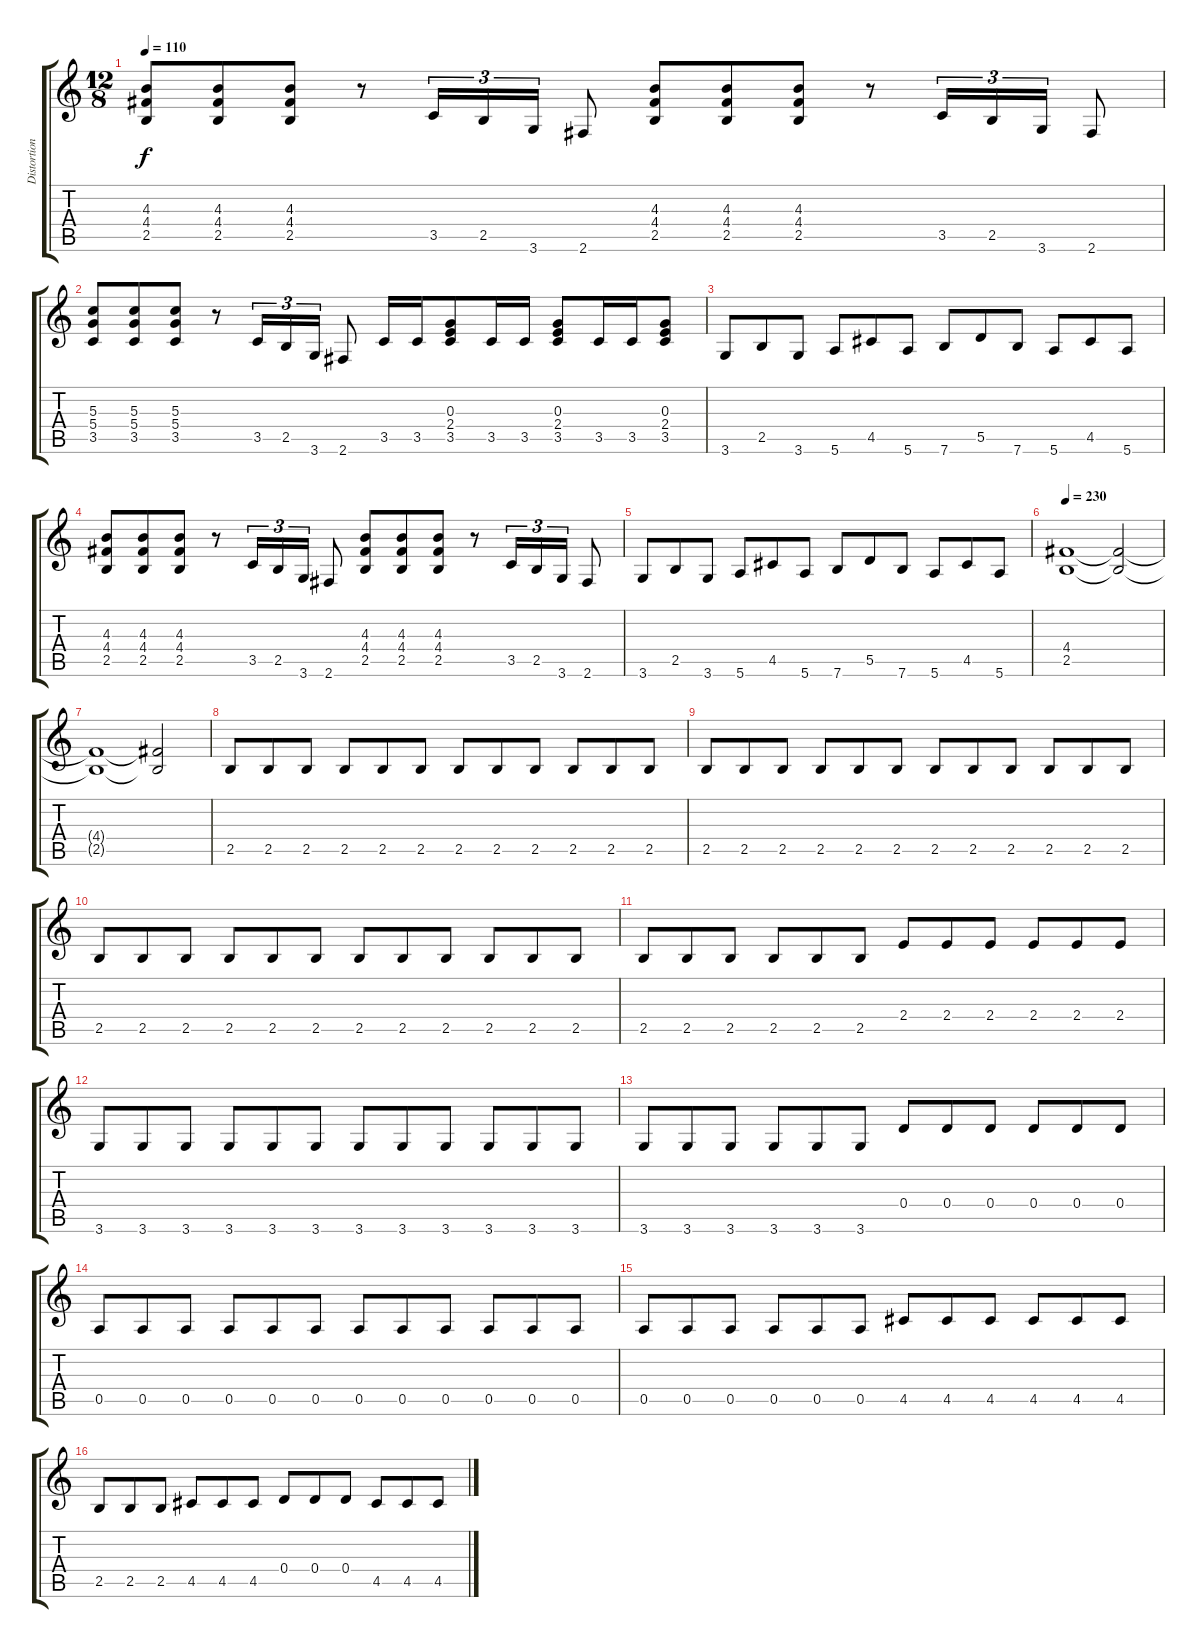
\track ("Distortion" "Distortion") {instrument distortionguitar}
\staff {score tabs}
\tuning (E4 B3 G3 D3 A2 E2) {hide}
\ts (12 8)
\tempo 110
\clef g2
\ks c
(4.3 4.4 2.5).8{dy f} (4.3 4.4 2.5).8 (4.3 4.4 2.5).8 r.8 3.5.16{tu (3 2)} 2.5.16{tu (3 2)} 3.6.16{tu (3 2)} 2.6.8 (4.3 4.4 2.5).8 (4.3 4.4 2.5).8 (4.3 4.4 2.5).8 r.8 3.5.16{tu (3 2)} 2.5.16{tu (3 2)} 3.6.16{tu (3 2)} 2.6.8 |
(5.3 5.4 3.5).8 (5.3 5.4 3.5).8 (5.3 5.4 3.5).8 r.8 3.5.16{tu (3 2)} 2.5.16{tu (3 2)} 3.6.16{tu (3 2)} 2.6.8 3.5.16 3.5.16 (0.3 2.4 3.5).8 3.5.16 3.5.16 (0.3 2.4 3.5).8 3.5.16 3.5.16 (0.3 2.4 3.5).8 |
3.6.8 2.5.8 3.6.8 5.6.8 4.5.8 5.6.8 7.6.8 5.5.8 7.6.8 5.6.8 4.5.8 5.6.8 |
(4.3 4.4 2.5).8 (4.3 4.4 2.5).8 (4.3 4.4 2.5).8 r.8 3.5.16{tu (3 2)} 2.5.16{tu (3 2)} 3.6.16{tu (3 2)} 2.6.8 (4.3 4.4 2.5).8 (4.3 4.4 2.5).8 (4.3 4.4 2.5).8 r.8 3.5.16{tu (3 2)} 2.5.16{tu (3 2)} 3.6.16{tu (3 2)} 2.6.8 |
3.6.8 2.5.8 3.6.8 5.6.8 4.5.8 5.6.8 7.6.8 5.5.8 7.6.8 5.6.8 4.5.8 5.6.8 |
\tempo 230
(4.4 2.5).1 (4.4{t} 2.5{t}).2 |
(4.4{t} 2.5{t}).1 (4.4{t} 2.5{t}).2 |
2.5.8 2.5.8 2.5.8 2.5.8 2.5.8 2.5.8 2.5.8 2.5.8 2.5.8 2.5.8 2.5.8 2.5.8 |
2.5.8 2.5.8 2.5.8 2.5.8 2.5.8 2.5.8 2.5.8 2.5.8 2.5.8 2.5.8 2.5.8 2.5.8 |
2.5.8 2.5.8 2.5.8 2.5.8 2.5.8 2.5.8 2.5.8 2.5.8 2.5.8 2.5.8 2.5.8 2.5.8 |
2.5.8 2.5.8 2.5.8 2.5.8 2.5.8 2.5.8 2.4.8 2.4.8 2.4.8 2.4.8 2.4.8 2.4.8 |
3.6.8 3.6.8 3.6.8 3.6.8 3.6.8 3.6.8 3.6.8 3.6.8 3.6.8 3.6.8 3.6.8 3.6.8 |
3.6.8 3.6.8 3.6.8 3.6.8 3.6.8 3.6.8 0.4.8 0.4.8 0.4.8 0.4.8 0.4.8 0.4.8 |
0.5.8 0.5.8 0.5.8 0.5.8 0.5.8 0.5.8 0.5.8 0.5.8 0.5.8 0.5.8 0.5.8 0.5.8 |
0.5.8 0.5.8 0.5.8 0.5.8 0.5.8 0.5.8 4.5.8 4.5.8 4.5.8 4.5.8 4.5.8 4.5.8 |
2.5.8 2.5.8 2.5.8 4.5.8 4.5.8 4.5.8 0.4.8 0.4.8 0.4.8 4.5.8 4.5.8 4.5.8
